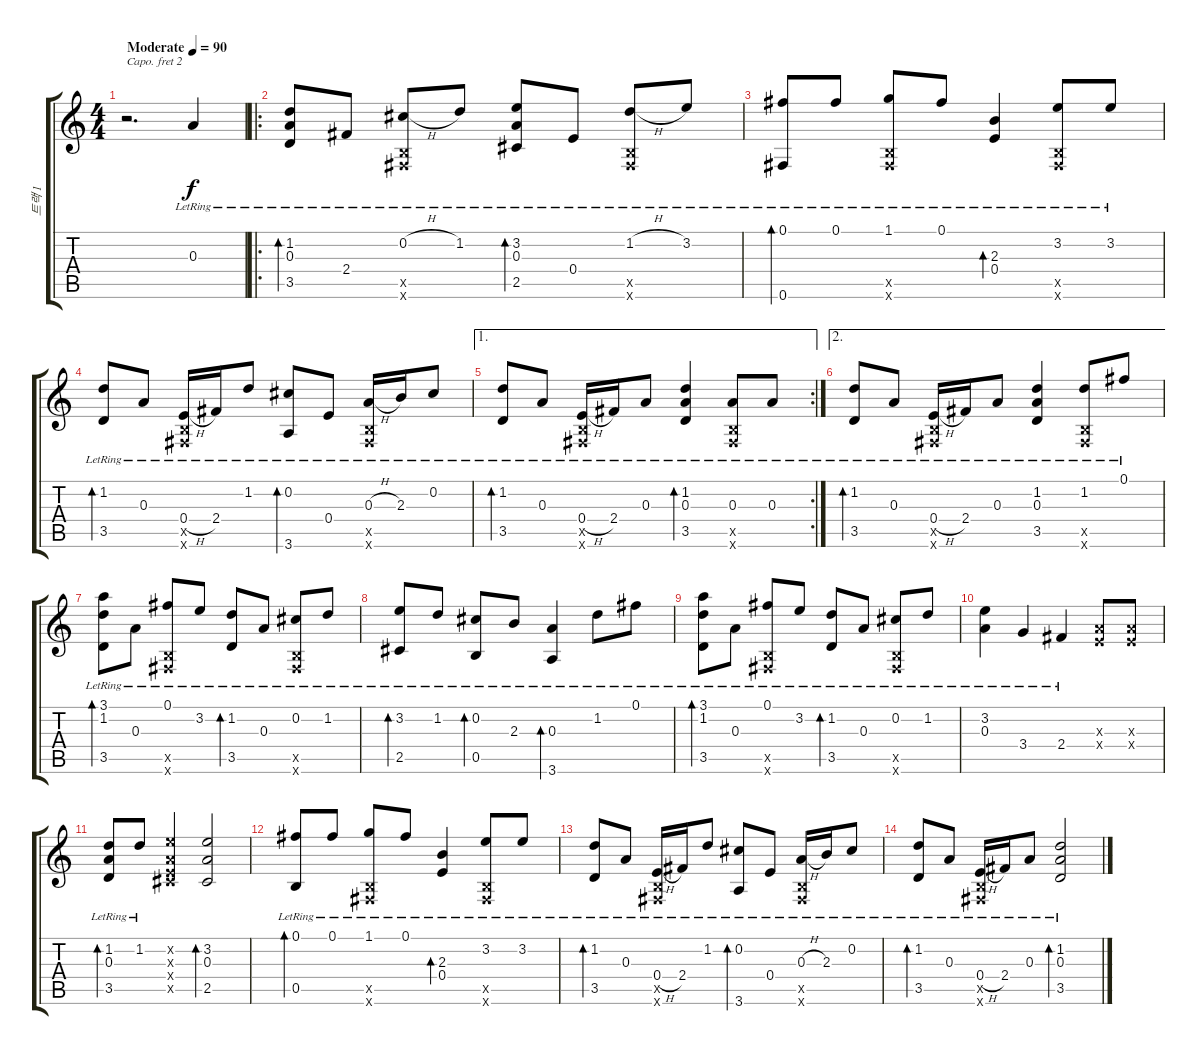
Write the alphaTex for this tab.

\track ("트랙 1" "트랙 1") {instrument acousticguitarsteel}
\staff {score tabs}
\capo 2
\tuning (E4 B3 G3 D3 A2 E2) {hide}
\ts (4 4)
\tempo (90 "Moderate")
\clef g2
\ks c
r.2{d dy f instrument acousticguitarsteel} 0.3{lr}.4 |
\ro
(1.2{lr} 0.3{lr} 3.5{lr}).8{bd 60} 2.4{lr}.8 (0.2{h lr} 0.5{x} 0.6{x}).8 1.2{lr}.8 (3.2{lr} 0.3{lr} 2.5{lr}).8{bd 60} 0.4{lr}.8 (1.2{h lr} 0.5{x} 0.6{x}).8 3.2{lr}.8 |
(0.1{lr} 0.6).8{bd 60} 0.1{lr}.8 (1.1{lr} 0.5{x} 0.6{x}).8 0.1{lr}.8 (2.3{lr} 0.4{lr}).4{bd 60} (3.2{lr} 0.5{x} 0.6{x}).8 3.2{lr}.8 |
(1.2{lr} 3.5{lr}).8{bd 60} 0.3{lr}.8 (0.4{h lr} 0.5{x} 0.6{x}).16 2.4{lr}.16 1.2{lr}.8 (0.2{lr} 3.6{lr}).8{bd 60} 0.4{lr}.8 (0.3{h lr} 0.5{x} 0.6{x}).16 2.3{lr}.16 0.2{lr}.8 |
\ae 1
\rc 2
(1.2{lr} 3.5{lr}).8{bd 60} 0.3{lr}.8 (0.4{h lr} 0.5{x} 0.6{x}).16 2.4{lr}.16 0.3{lr}.8 (1.2{lr} 0.3{lr} 3.5{lr}).4{bd 60} (0.3{lr} 0.5{x} 0.6{x}).8 0.3{lr}.8 |
\ae 2
(1.2{lr} 3.5{lr}).8{bd 60} 0.3{lr}.8 (0.4{h lr} 0.5{x} 0.6{x}).16 2.4{lr}.16 0.3{lr}.8 (1.2{lr} 0.3{lr} 3.5{lr}).4 (1.2{lr} 0.5{x} 0.6{x}).8 0.1{lr}.8 |
(3.1{lr} 1.2{lr} 3.5{lr}).8{bd 60} 0.3{lr}.8 (0.1{lr} 0.5{x} 0.6{x}).8 3.2{lr}.8 (1.2{lr} 3.5{lr}).8{bd 60} 0.3{lr}.8 (0.2{lr} 0.5{x} 0.6{x}).8 1.2{lr}.8 |
(3.2{lr} 2.5{lr}).8{bd 60} 1.2{lr}.8 (0.2{lr} 0.5{lr}).8{bd 60} 2.3{lr}.8 (0.3{lr} 3.6{lr}).4{bd 60} 1.2{lr}.8 0.1{lr}.8 |
(3.1{lr} 1.2{lr} 3.5{lr}).8{bd 60} 0.3{lr}.8 (0.1{lr} 0.5{x} 0.6{x}).8 3.2{lr}.8 (1.2{lr} 3.5{lr}).8{bd 60} 0.3{lr}.8 (0.2{lr} 0.5{x} 0.6{x}).8 1.2{lr}.8 |
(3.2{lr} 0.3{lr}).4 3.4{lr}.4 2.4{lr}.4 (0.3{x} 0.4{x}).8 (0.3{x} 0.4{x}).8 |
(1.2{lr} 0.3{lr} 3.5{lr}).8{bd 60} 1.2{lr}.8 (3.2{x} 0.3{x} 0.4{x} 2.5{x}).4 (3.2 0.3 2.5).2{bd 60} |
(0.1{lr} 0.5{lr}).8{bd 60} 0.1{lr}.8 (1.1{lr} 0.5{x} 0.6{x}).8 0.1{lr}.8 (2.3{lr} 0.4{lr}).4{bd 60} (3.2{lr} 0.5{x} 0.6{x}).8 3.2{lr}.8 |
(1.2{lr} 3.5{lr}).8{bd 60} 0.3{lr}.8 (0.4{h lr} 0.5{x} 0.6{x}).16 2.4{lr}.16 1.2{lr}.8 (0.2{lr} 3.6{lr}).8{bd 60} 0.4{lr}.8 (0.3{h lr} 0.5{x} 0.6{x}).16 2.3{lr}.16 0.2{lr}.8 |
(1.2{lr} 3.5{lr}).8{bd 60} 0.3{lr}.8 (0.4{h lr} 0.5{x} 0.6{x}).16 2.4{lr}.16 0.3{lr}.8 (1.2{lr} 0.3{lr} 3.5{lr}).2{bd 60}
